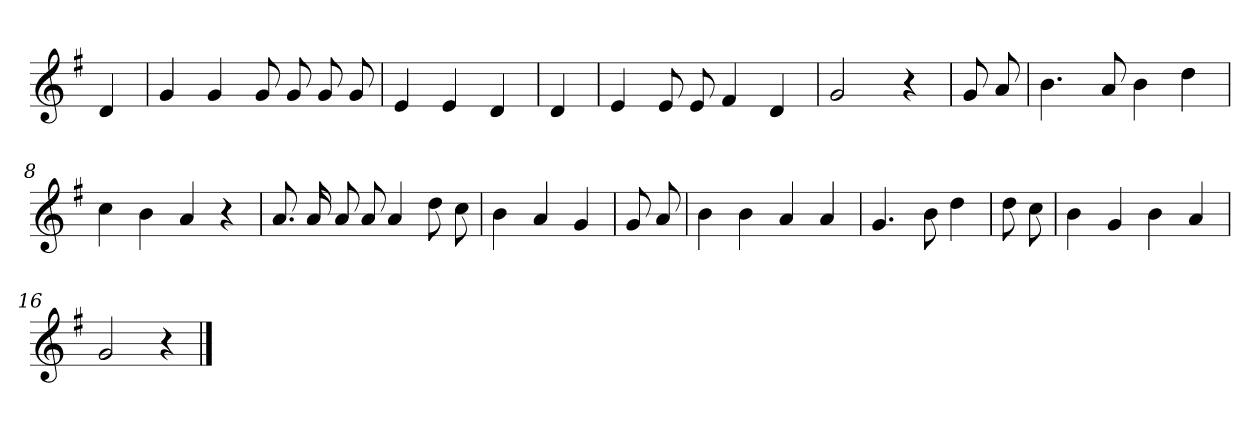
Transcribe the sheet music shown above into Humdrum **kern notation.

**kern
*part1
*staff1
*clefG2
*k[f#]
*G:
=
4d
=1
4g
4g
8g
8g
8g
8g
=2
4e
4e
4d
=3
4d
=4
4e
8e
8e
4f#
4d
=5
2g
4r
=6
8g
8a
=7
4.b
8a
4b
4dd
=8
4cc
4b
4a
4r
=9
8.a
16a
8a
8a
4a
8dd
8cc
=10
4b
4a
4g
=11
8g
8a
=12
4b
4b
4a
4a
=13
4.g
8b
4dd
=14
8dd
8cc
=15
4b
4g
4b
4a
=16
2g
4r
==
*-
